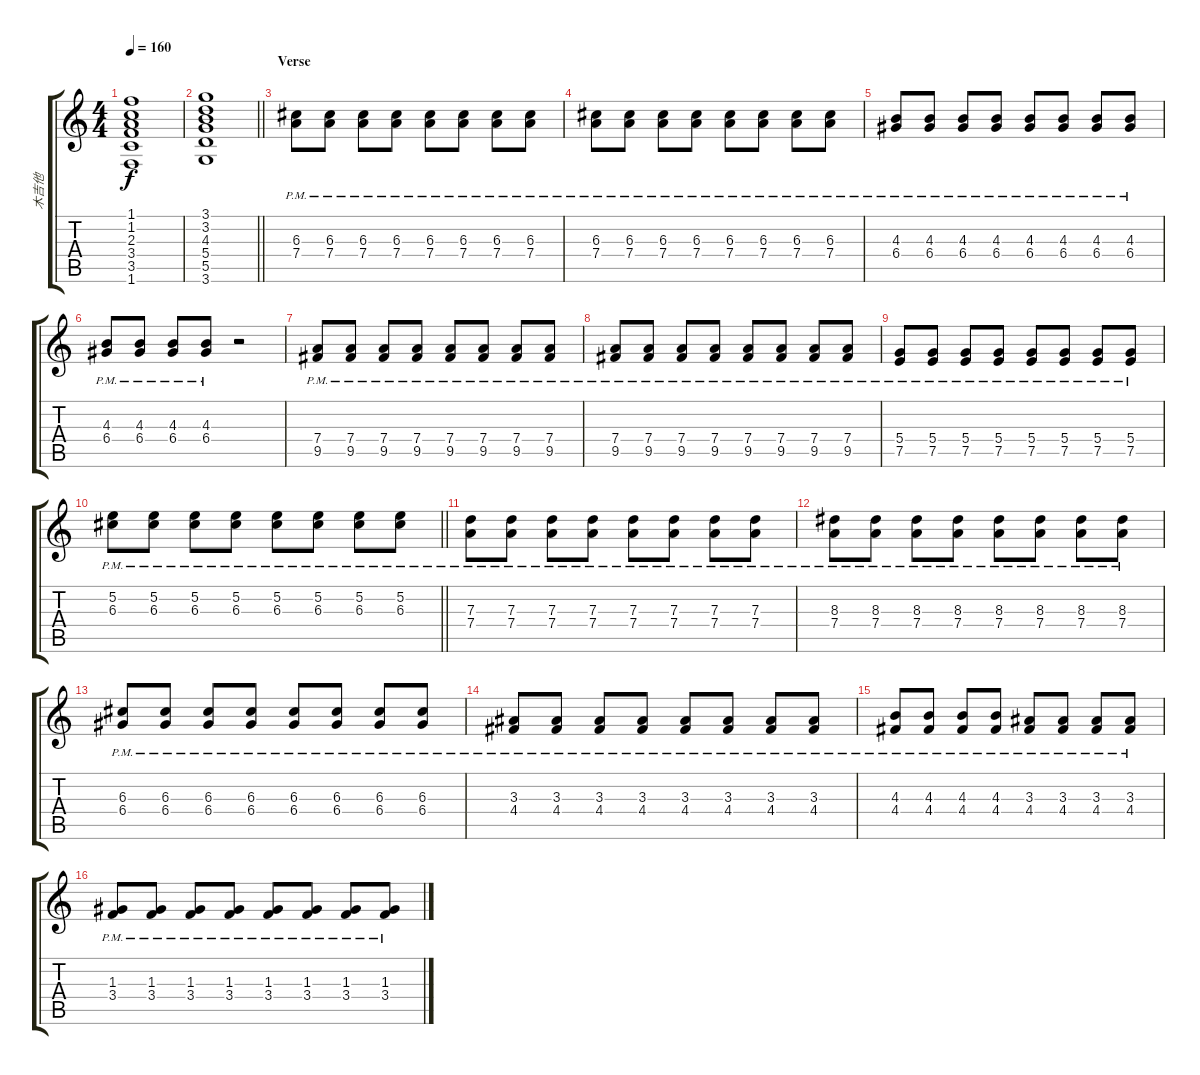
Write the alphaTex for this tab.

\track ("木吉他" "木吉他") {instrument acousticguitarsteel}
\staff {score tabs}
\tuning (E4 B3 G3 D3 A2 E2) {hide}
\ts (4 4)
\tempo 160
\clef g2
\ks c
(1.1 1.2 2.3 3.4 3.5 1.6).1{dy f} |
\barLineRight lightlight
(3.1 3.2 4.3 5.4 5.5 3.6).1 |
\section ("" "Verse")
(6.3{pm} 7.4{pm}).8{instrument overdrivenguitar} (6.3{pm} 7.4{pm}).8 (6.3{pm} 7.4{pm}).8 (6.3{pm} 7.4{pm}).8 (6.3{pm} 7.4{pm}).8 (6.3{pm} 7.4{pm}).8 (6.3{pm} 7.4{pm}).8 (6.3{pm} 7.4{pm}).8 |
(6.3{pm} 7.4{pm}).8 (6.3{pm} 7.4{pm}).8 (6.3{pm} 7.4{pm}).8 (6.3{pm} 7.4{pm}).8 (6.3{pm} 7.4{pm}).8 (6.3{pm} 7.4{pm}).8 (6.3{pm} 7.4{pm}).8 (6.3{pm} 7.4{pm}).8 |
(4.3{pm} 6.4{pm}).8 (4.3{pm} 6.4{pm}).8 (4.3{pm} 6.4{pm}).8 (4.3{pm} 6.4{pm}).8 (4.3{pm} 6.4{pm}).8 (4.3{pm} 6.4{pm}).8 (4.3{pm} 6.4{pm}).8 (4.3{pm} 6.4{pm}).8 |
(4.3{pm} 6.4{pm}).8 (4.3{pm} 6.4{pm}).8 (4.3{pm} 6.4{pm}).8 (4.3{pm} 6.4{pm}).8 r.2 |
(7.4{pm} 9.5{pm}).8 (7.4{pm} 9.5{pm}).8 (7.4{pm} 9.5{pm}).8 (7.4{pm} 9.5{pm}).8 (7.4{pm} 9.5{pm}).8 (7.4{pm} 9.5{pm}).8 (7.4{pm} 9.5{pm}).8 (7.4{pm} 9.5{pm}).8 |
(7.4{pm} 9.5{pm}).8 (7.4{pm} 9.5{pm}).8 (7.4{pm} 9.5{pm}).8 (7.4{pm} 9.5{pm}).8 (7.4{pm} 9.5{pm}).8 (7.4{pm} 9.5{pm}).8 (7.4{pm} 9.5{pm}).8 (7.4{pm} 9.5{pm}).8 |
(5.4{pm} 7.5{pm}).8 (5.4{pm} 7.5{pm}).8 (5.4{pm} 7.5{pm}).8 (5.4{pm} 7.5{pm}).8 (5.4{pm} 7.5{pm}).8 (5.4{pm} 7.5{pm}).8 (5.4{pm} 7.5{pm}).8 (5.4{pm} 7.5{pm}).8 |
\barLineRight lightlight
(5.2{pm} 6.3{pm}).8 (5.2{pm} 6.3{pm}).8 (5.2{pm} 6.3{pm}).8 (5.2{pm} 6.3{pm}).8 (5.2{pm} 6.3{pm}).8 (5.2{pm} 6.3{pm}).8 (5.2{pm} 6.3{pm}).8 (5.2{pm} 6.3{pm}).8 |
(7.3{pm} 7.4{pm}).8 (7.3{pm} 7.4{pm}).8 (7.3{pm} 7.4{pm}).8 (7.3{pm} 7.4{pm}).8 (7.3{pm} 7.4{pm}).8 (7.3{pm} 7.4{pm}).8 (7.3{pm} 7.4{pm}).8 (7.3{pm} 7.4{pm}).8 |
(8.3{pm} 7.4{pm}).8 (8.3{pm} 7.4{pm}).8 (8.3{pm} 7.4{pm}).8 (8.3{pm} 7.4{pm}).8 (8.3{pm} 7.4{pm}).8 (8.3{pm} 7.4{pm}).8 (8.3{pm} 7.4{pm}).8 (8.3{pm} 7.4{pm}).8 |
(6.3{pm} 6.4{pm}).8 (6.3{pm} 6.4{pm}).8 (6.3{pm} 6.4{pm}).8 (6.3{pm} 6.4{pm}).8 (6.3{pm} 6.4{pm}).8 (6.3{pm} 6.4{pm}).8 (6.3{pm} 6.4{pm}).8 (6.3{pm} 6.4{pm}).8 |
(3.3{pm} 4.4{pm}).8 (3.3{pm} 4.4{pm}).8 (3.3{pm} 4.4{pm}).8 (3.3{pm} 4.4{pm}).8 (3.3{pm} 4.4{pm}).8 (3.3{pm} 4.4{pm}).8 (3.3{pm} 4.4{pm}).8 (3.3{pm} 4.4{pm}).8 |
(4.3{pm} 4.4{pm}).8 (4.3{pm} 4.4{pm}).8 (4.3{pm} 4.4{pm}).8 (4.3{pm} 4.4{pm}).8 (3.3{pm} 4.4{pm}).8 (3.3{pm} 4.4{pm}).8 (3.3{pm} 4.4{pm}).8 (3.3{pm} 4.4{pm}).8 |
(1.3{pm} 3.4{pm}).8 (1.3{pm} 3.4{pm}).8 (1.3{pm} 3.4{pm}).8 (1.3{pm} 3.4{pm}).8 (1.3{pm} 3.4{pm}).8 (1.3{pm} 3.4{pm}).8 (1.3{pm} 3.4{pm}).8 (1.3{pm} 3.4{pm}).8
